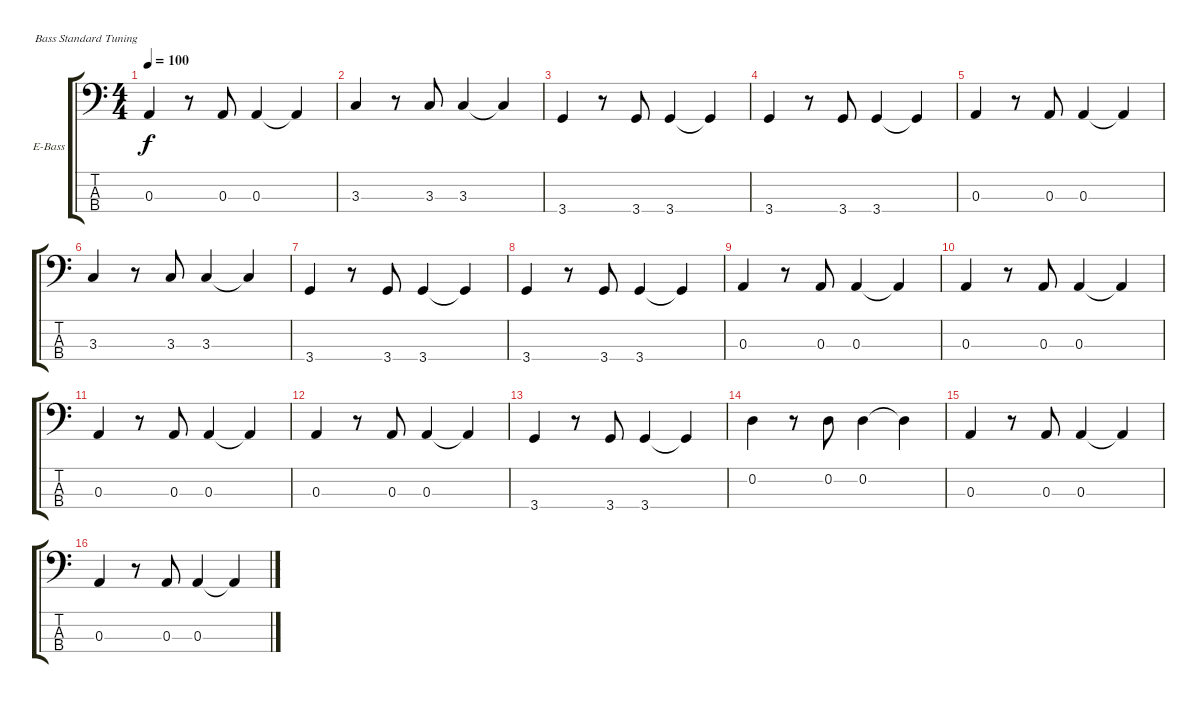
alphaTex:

\defaultSystemsLayout 4
\bracketExtendMode groupsimilarinstruments
\firstSystemTrackNameOrientation horizontal
\otherSystemsTrackNameOrientation horizontal
\track ("Electric Bass" "E-Bass") {instrument electricbassfinger}
\staff {score tabs}
\tuning (G2 D2 A1 E1)
\ts (4 4)
\tempo 100
\clef f4
\scale
0.487395
\ks c
0.3.4{dy f instrument electricbassfinger} r.8 0.3.8 0.3.4 0.3{t}.4 |
\scale
0.256303 3.3.4 r.8 3.3.8 3.3.4 3.3{t}.4 |
\scale
0.256303 3.4.4 r.8 3.4.8 3.4.4 3.4{t}.4 |
\scale
0.333333 3.4.4 r.8 3.4.8 3.4.4 3.4{t}.4 |
\scale
0.333333 0.3.4 r.8 0.3.8 0.3.4 0.3{t}.4 |
\scale
0.333333 3.3.4 r.8 3.3.8 3.3.4 3.3{t}.4 |
3.4.4 r.8 3.4.8 3.4.4 3.4{t}.4 |
3.4.4 r.8 3.4.8 3.4.4 3.4{t}.4 |
0.3.4 r.8 0.3.8 0.3.4 0.3{t}.4 |
0.3.4 r.8 0.3.8 0.3.4 0.3{t}.4 |
0.3.4 r.8 0.3.8 0.3.4 0.3{t}.4 |
0.3.4 r.8 0.3.8 0.3.4 0.3{t}.4 |
3.4.4 r.8 3.4.8 3.4.4 3.4{t}.4 |
0.2.4 r.8 0.2.8 0.2.4 0.2{t}.4 |
0.3.4 r.8 0.3.8 0.3.4 0.3{t}.4 |
0.3.4 r.8 0.3.8 0.3.4 0.3{t}.4
